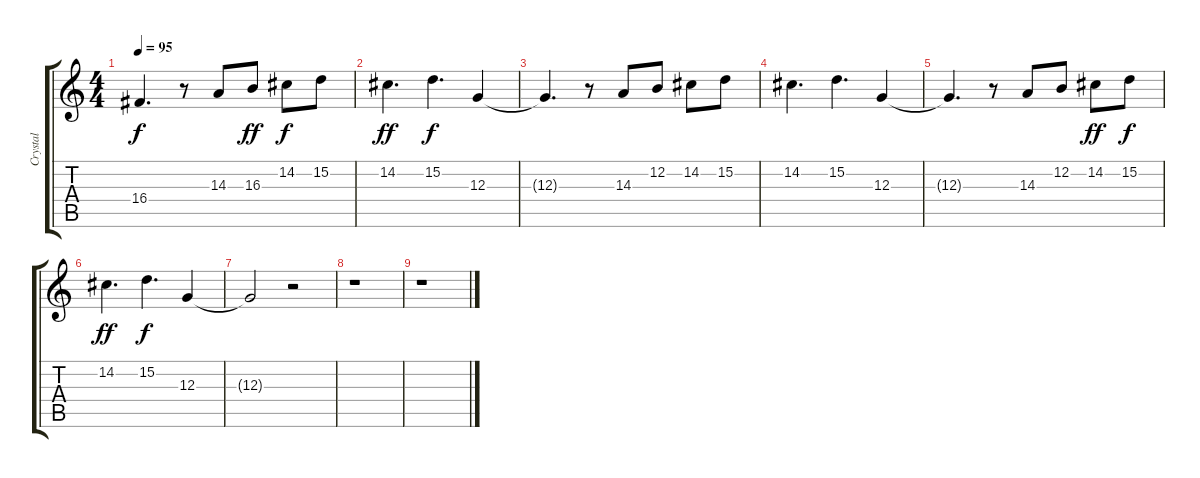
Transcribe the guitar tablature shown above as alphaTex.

\track ("Crystal" "Crystal") {instrument fx3crystal}
\staff {score tabs}
\tuning (E4 B3 G3 D3 A2 E2) {hide}
\ts (4 4)
\tempo 95
\clef g2
\ks c
16.4{t}.4{d dy f} r.8 14.3.8 16.3.8{dy ff} 14.2.8{dy f} 15.2.8 |
14.2.4{d dy ff} 15.2.4{d dy f} 12.3.4 |
12.3{t}.4{d} r.8 14.3.8 12.2.8 14.2.8 15.2.8 |
14.2.4{d} 15.2.4{d} 12.3.4 |
12.3{t}.4{d} r.8 14.3.8 12.2.8 14.2.8{dy ff} 15.2.8{dy f} |
14.2.4{d dy ff} 15.2.4{d dy f} 12.3.4 |
12.3{t}.2 r.2 |
r.1 |
r.1
